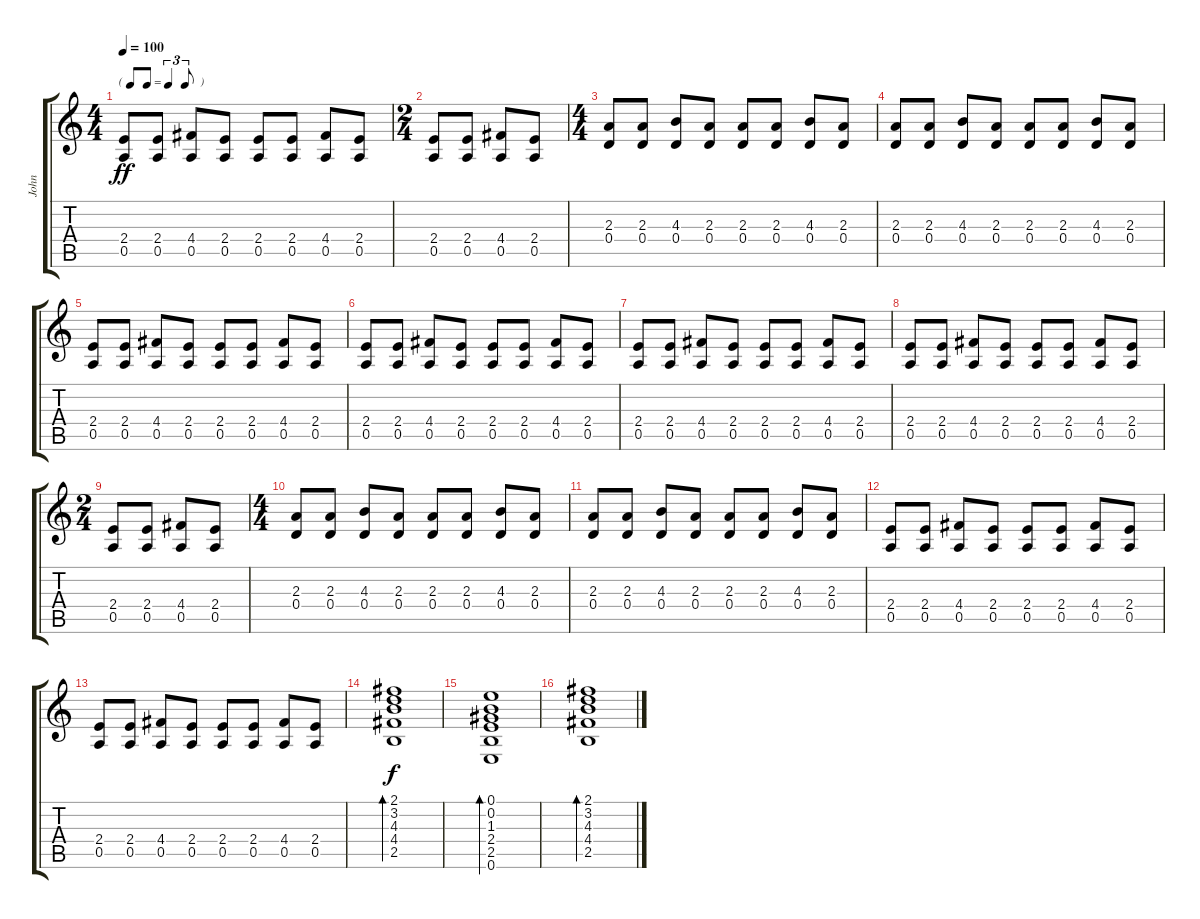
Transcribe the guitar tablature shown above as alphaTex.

\track ("John" "John") {instrument acousticguitarnylon}
\staff {score tabs}
\tuning (E4 B3 G3 D3 A2 E2) {hide}
\ts (4 4)
\tf triplet8th
\tempo 100
\clef g2
\ks c
(2.4 0.5).8{dy ff} (2.4 0.5).8 (4.4 0.5).8 (2.4 0.5).8 (2.4 0.5).8 (2.4 0.5).8 (4.4 0.5).8 (2.4 0.5).8 |
\ts (2 4)
(2.4 0.5).8 (2.4 0.5).8 (4.4 0.5).8 (2.4 0.5).8 |
\ts (4 4)
(2.3 0.4).8 (2.3 0.4).8 (4.3 0.4).8 (2.3 0.4).8 (2.3 0.4).8 (2.3 0.4).8 (4.3 0.4).8 (2.3 0.4).8 |
(2.3 0.4).8 (2.3 0.4).8 (4.3 0.4).8 (2.3 0.4).8 (2.3 0.4).8 (2.3 0.4).8 (4.3 0.4).8 (2.3 0.4).8 |
(2.4 0.5).8 (2.4 0.5).8 (4.4 0.5).8 (2.4 0.5).8 (2.4 0.5).8 (2.4 0.5).8 (4.4 0.5).8 (2.4 0.5).8 |
(2.4 0.5).8 (2.4 0.5).8 (4.4 0.5).8 (2.4 0.5).8 (2.4 0.5).8 (2.4 0.5).8 (4.4 0.5).8 (2.4 0.5).8 |
(2.4 0.5).8 (2.4 0.5).8 (4.4 0.5).8 (2.4 0.5).8 (2.4 0.5).8 (2.4 0.5).8 (4.4 0.5).8 (2.4 0.5).8 |
(2.4 0.5).8 (2.4 0.5).8 (4.4 0.5).8 (2.4 0.5).8 (2.4 0.5).8 (2.4 0.5).8 (4.4 0.5).8 (2.4 0.5).8 |
\ts (2 4)
(2.4 0.5).8 (2.4 0.5).8 (4.4 0.5).8 (2.4 0.5).8 |
\ts (4 4)
(2.3 0.4).8 (2.3 0.4).8 (4.3 0.4).8 (2.3 0.4).8 (2.3 0.4).8 (2.3 0.4).8 (4.3 0.4).8 (2.3 0.4).8 |
(2.3 0.4).8 (2.3 0.4).8 (4.3 0.4).8 (2.3 0.4).8 (2.3 0.4).8 (2.3 0.4).8 (4.3 0.4).8 (2.3 0.4).8 |
(2.4 0.5).8 (2.4 0.5).8 (4.4 0.5).8 (2.4 0.5).8 (2.4 0.5).8 (2.4 0.5).8 (4.4 0.5).8 (2.4 0.5).8 |
(2.4 0.5).8 (2.4 0.5).8 (4.4 0.5).8 (2.4 0.5).8 (2.4 0.5).8 (2.4 0.5).8 (4.4 0.5).8 (2.4 0.5).8 |
(2.1 3.2 4.3 4.4 2.5).1{bd 60 dy f volume 13} |
(0.1 0.2 1.3 2.4 2.5 0.6).1{bd 60} |
(2.1 3.2 4.3 4.4 2.5).1{bd 60}
